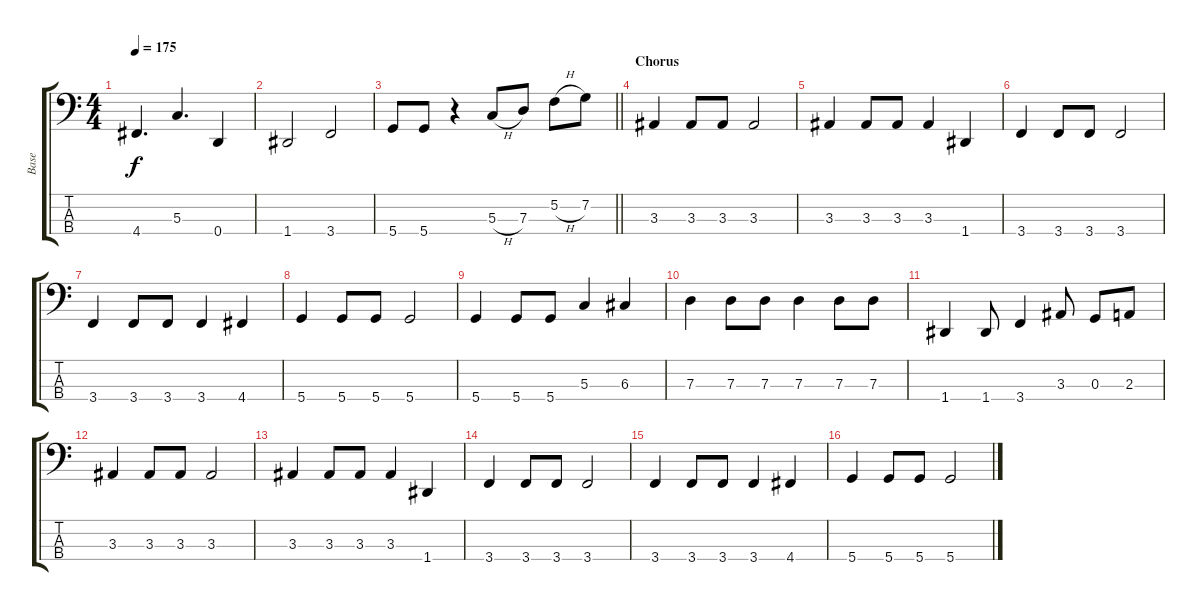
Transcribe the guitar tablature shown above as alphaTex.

\track ("Base" "Base") {instrument electricbasspick}
\staff {score tabs}
\tuning (F2 C2 G1 D1) {hide}
\ts (4 4)
\tempo 175
\clef f4
\ks c
4.4.4{d dy f} 5.3.4{d} 0.4.4 |
1.4.2 3.4.2 |
\barLineRight lightlight
5.4.8 5.4.8 r.4 5.3{h}.8 7.3.8 5.2{h}.8 7.2.8 |
\section ("" "Chorus")
3.3.4 3.3.8 3.3.8 3.3.2 |
3.3.4 3.3.8 3.3.8 3.3.4 1.4.4 |
3.4.4 3.4.8 3.4.8 3.4.2 |
3.4.4 3.4.8 3.4.8 3.4.4 4.4.4 |
5.4.4 5.4.8 5.4.8 5.4.2 |
5.4.4 5.4.8 5.4.8 5.3.4 6.3.4 |
7.3.4 7.3.8 7.3.8 7.3.4 7.3.8 7.3.8 |
1.4.4 1.4.8 3.4.4 3.3.8 0.3.8 2.3.8 |
3.3.4 3.3.8 3.3.8 3.3.2 |
3.3.4 3.3.8 3.3.8 3.3.4 1.4.4 |
3.4.4 3.4.8 3.4.8 3.4.2 |
3.4.4 3.4.8 3.4.8 3.4.4 4.4.4 |
5.4.4 5.4.8 5.4.8 5.4.2
